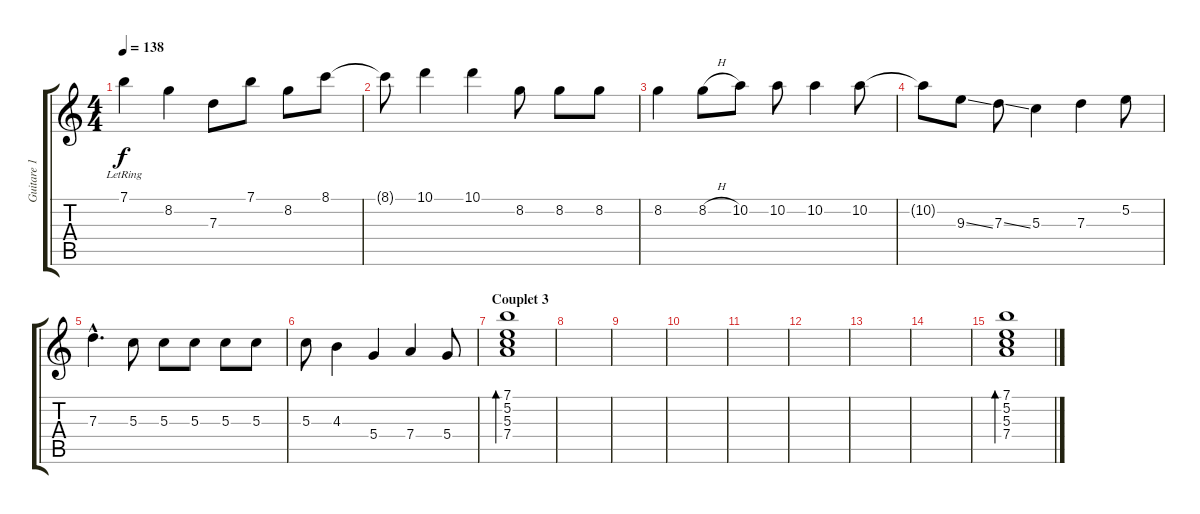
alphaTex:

\track ("Guitare 1" "Guitare 1") {instrument electricguitarjazz}
\staff {score tabs}
\tuning (E4 B3 G3 D3 A2 E2) {hide}
\ts (4 4)
\tempo 138
\clef g2
\ks c
7.1{lr}.4{dy f} 8.2.4 7.3.8 7.1.8 8.2.8 8.1.8 |
8.1{t}.8 10.1.4 10.1.4 8.2.8 8.2.8 8.2.8 |
8.2.4 8.2{h}.8 10.2.8 10.2.8 10.2.4 10.2.8 |
10.2{t}.8 9.3{ss}.8 7.3{ss}.8 5.3.4 7.3.4 5.2.8 |
7.3{hac}.4{d} 5.3.8 5.3.8 5.3.8 5.3.8 5.3.8 |
5.3.8 4.3.4 5.4.4 7.4.4 5.4.8 |
\section ("" "Couplet 3")
(7.1 5.2 5.3 7.4).1{bd 240} |
|
|
|
|
|
|
|
(7.1 5.2 5.3 7.4).1{bd 240}
